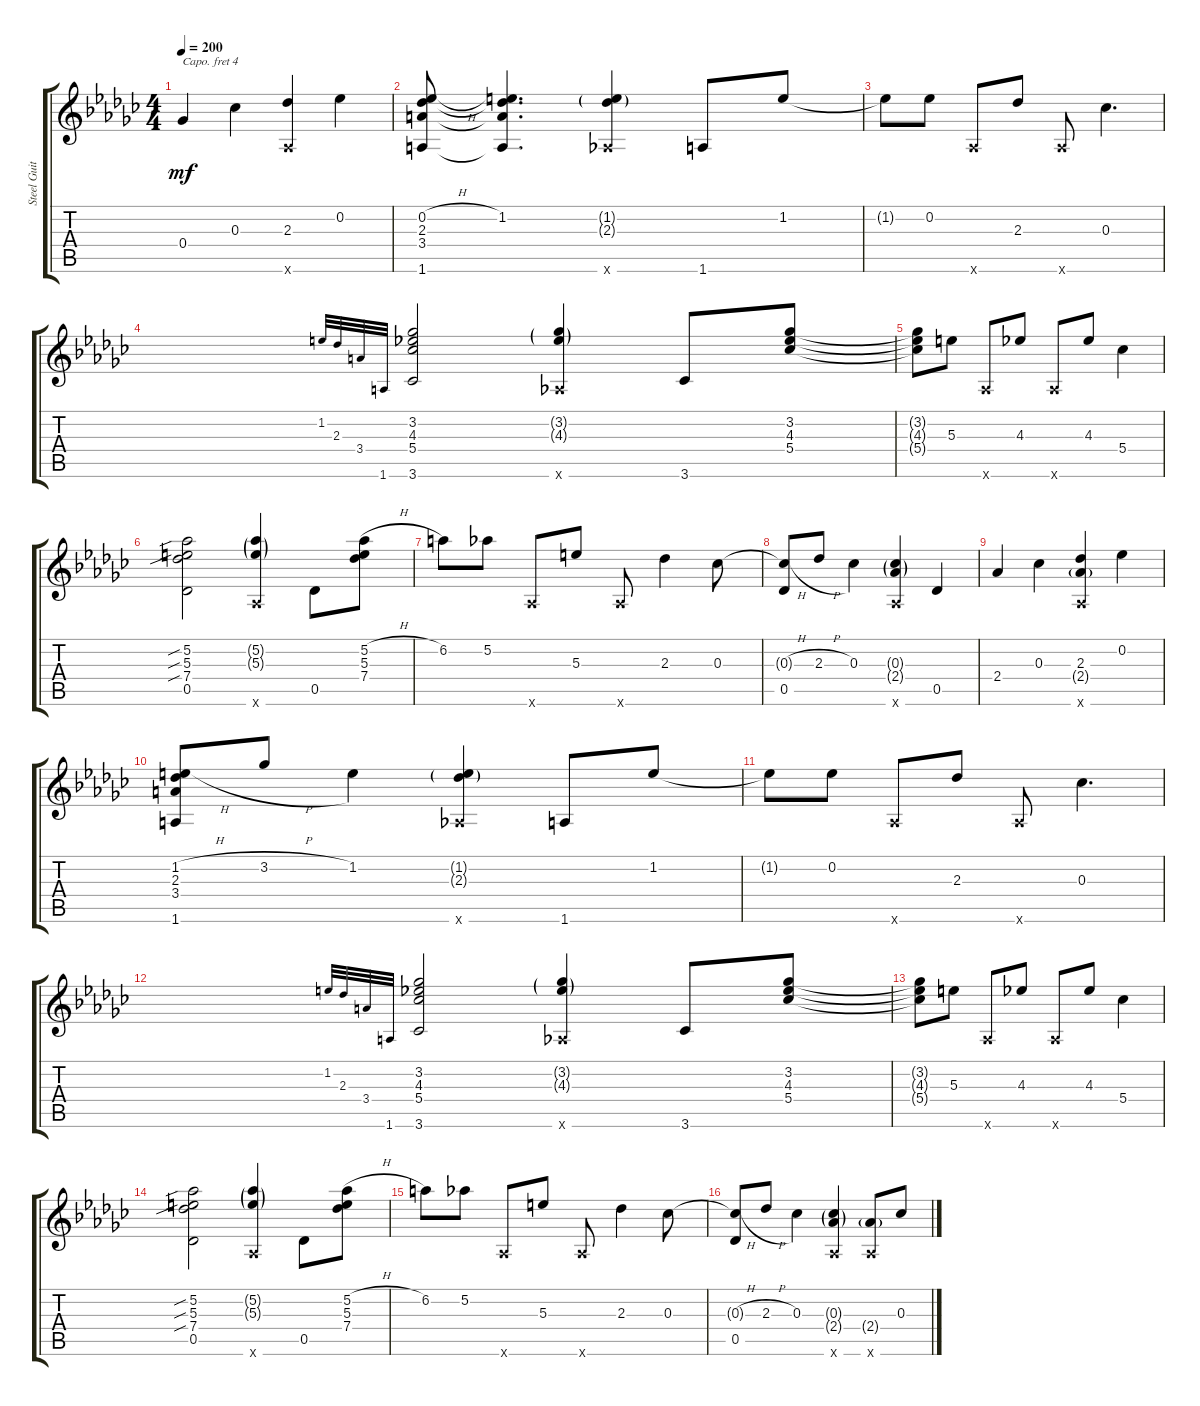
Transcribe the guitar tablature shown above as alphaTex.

\track ("Steel Guitar" "Steel Guit") {instrument acousticguitarsteel}
\staff {score tabs}
\capo 4
\tuning (E4 B3 G3 D3 A2 E2) {hide}
\ts (4 4)
\tempo 200
\clef g2
\ks gb
0.4.4{dy mf} 0.3.4 (2.3 0.6{x}).4 0.2.4 |
(0.2{h} 2.3 3.4 1.6).8 (1.2 2.3{t} 3.4{t} 1.6{t}).4{d} (1.2{g} 2.3{g} 0.6{x}).4 1.6.8 1.2.8 |
1.2{t}.8 0.2.8 0.6{x}.8 2.3.8 0.6{x}.8 0.3.4{d} |
1.2.32{gr onbeat} 2.3.32{gr onbeat} 3.4.32{gr onbeat} 1.6.32{gr onbeat} (3.2 4.3 5.4 3.6).2 (3.2{g} 4.3{g} 0.6{x}).4 3.6.8 (3.2 4.3 5.4).8 |
(3.2{t} 4.3{t} 5.4{t}).8 5.3.8 0.6{x}.8 4.3.8 0.6{x}.8 4.3.8 5.4.4 |
(5.2{sib} 5.3{sib} 7.4{sib} 0.5).2 (5.2{g} 5.3{g} 0.6{x}).4 0.5.8 (5.2{h} 5.3 7.4).8 |
6.2.8 5.2.8 0.6{x}.8 5.3.8 0.6{x}.8 2.3.4 0.3.8 |
(0.3{h t} 0.5).8 2.3{h}.8 0.3.4 (0.3{g} 2.4{g} 0.6{x}).4 0.5.4 |
2.4.4 0.3.4 (2.3 2.4{g} 0.6{x}).4 0.2.4 |
(1.2{h} 2.3 3.4 1.6).8 3.2{h}.8 1.2.4 (1.2{g} 2.3{g} 0.6{x}).4 1.6.8 1.2.8 |
1.2{t}.8 0.2.8 0.6{x}.8 2.3.8 0.6{x}.8 0.3.4{d} |
1.2.32{gr onbeat} 2.3.32{gr onbeat} 3.4.32{gr onbeat} 1.6.32{gr onbeat} (3.2 4.3 5.4 3.6).2 (3.2{g} 4.3{g} 0.6{x}).4 3.6.8 (3.2 4.3 5.4).8 |
(3.2{t} 4.3{t} 5.4{t}).8 5.3.8 0.6{x}.8 4.3.8 0.6{x}.8 4.3.8 5.4.4 |
(5.2{sib} 5.3{sib} 7.4{sib} 0.5).2 (5.2{g} 5.3{g} 0.6{x}).4 0.5.8 (5.2{h} 5.3 7.4).8 |
6.2.8 5.2.8 0.6{x}.8 5.3.8 0.6{x}.8 2.3.4 0.3.8 |
(0.3{h t} 0.5).8 2.3{h}.8 0.3.4 (0.3{g} 2.4{g} 0.6{x}).4 (2.4{g} 0.6{x}).8 0.3.8
